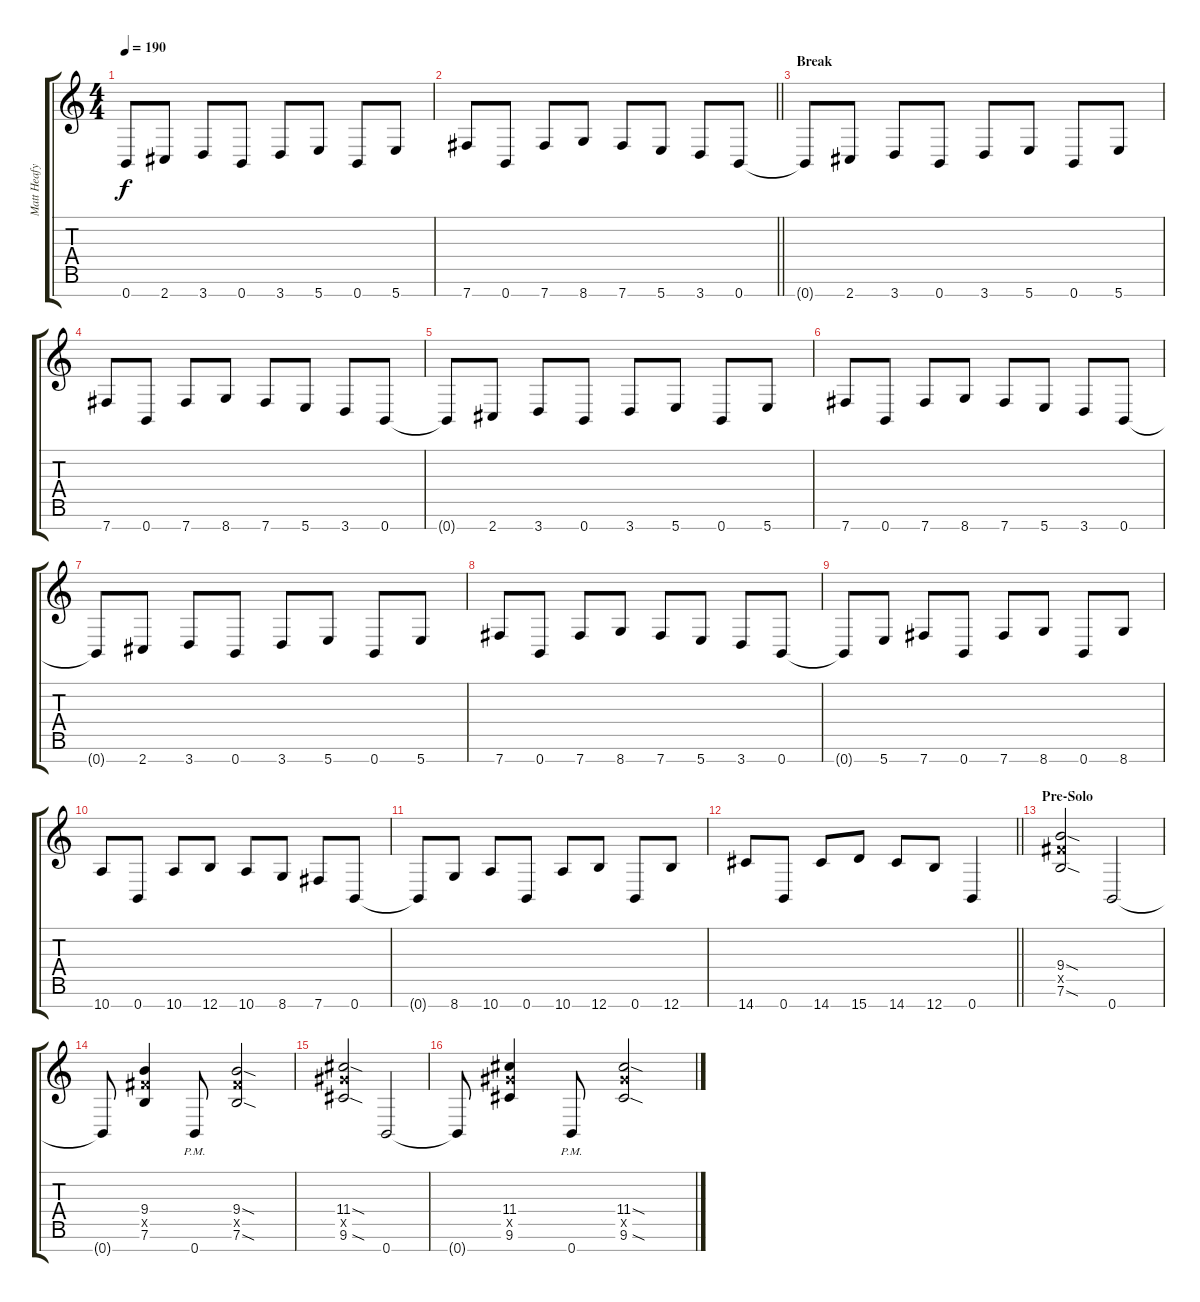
\track ("Matt Heafy" "Matt Heafy") {instrument distortionguitar}
\staff {score tabs}
\tuning (E4 B3 G3 D3 A2 E2 B1) {hide}
\ts (4 4)
\tempo 190
\clef g2
\ks c
0.7{t}.8{dy f} 2.7.8 3.7.8 0.7.8 3.7.8 5.7.8 0.7.8 5.7.8 |
\barLineRight lightlight
7.7.8 0.7.8 7.7.8 8.7.8 7.7.8 5.7.8 3.7.8 0.7.8 |
\section ("" "Break")
0.7{t}.8 2.7.8 3.7.8 0.7.8 3.7.8 5.7.8 0.7.8 5.7.8 |
7.7.8 0.7.8 7.7.8 8.7.8 7.7.8 5.7.8 3.7.8 0.7.8 |
0.7{t}.8 2.7.8 3.7.8 0.7.8 3.7.8 5.7.8 0.7.8 5.7.8 |
7.7.8 0.7.8 7.7.8 8.7.8 7.7.8 5.7.8 3.7.8 0.7.8 |
0.7{t}.8 2.7.8 3.7.8 0.7.8 3.7.8 5.7.8 0.7.8 5.7.8 |
7.7.8 0.7.8 7.7.8 8.7.8 7.7.8 5.7.8 3.7.8 0.7.8 |
0.7{t}.8 5.7.8 7.7.8 0.7.8 7.7.8 8.7.8 0.7.8 8.7.8 |
10.7.8 0.7.8 10.7.8 12.7.8 10.7.8 8.7.8 7.7.8 0.7.8 |
0.7{t}.8 8.7.8 10.7.8 0.7.8 10.7.8 12.7.8 0.7.8 12.7.8 |
\barLineRight lightlight
14.7.8 0.7.8 14.7.8 15.7.8 14.7.8 12.7.8 0.7.4 |
\section ("" "Pre-Solo")
(9.4{sod} 9.5{x} 7.6{sod}).2 0.7.2 |
0.7{t}.8 (9.4 9.5{x} 7.6).4 0.7{pm}.8 (9.4{sod} 9.5{x} 7.6{sod}).2 |
(11.4{sod} 11.5{x} 9.6{sod}).2 0.7.2 |
0.7{t}.8 (11.4 11.5{x} 9.6).4 0.7{pm}.8 (11.4{sod} 11.5{x} 9.6{sod}).2
